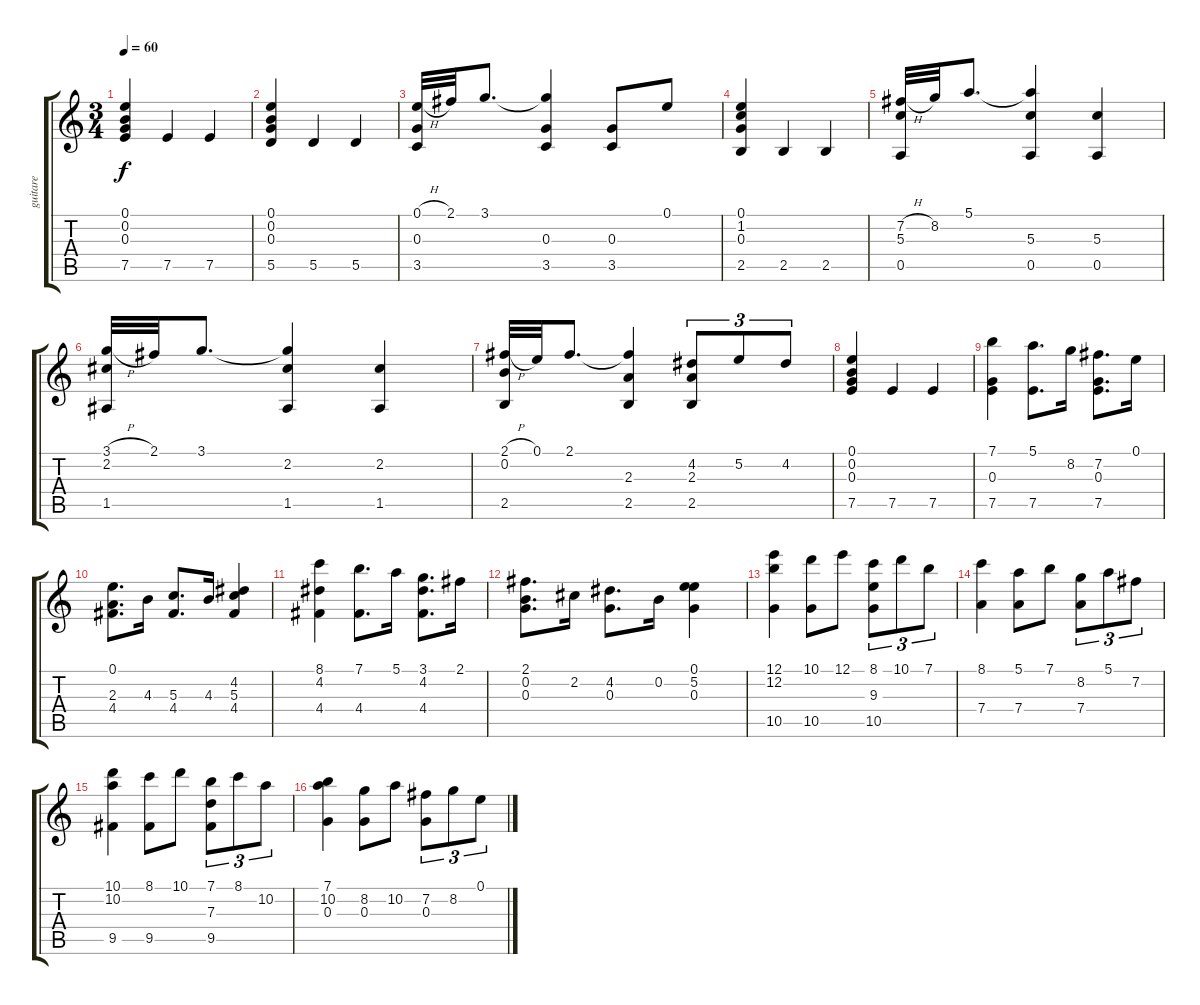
\track ("guitare" "guitare") {instrument acousticguitarnylon}
\staff {score tabs}
\tuning (E4 B3 G3 D3 A2 E2) {hide}
\ts (3 4)
\tempo 60
\clef g2
\ks c
(0.1 0.2 0.3 7.5).4{dy f instrument acousticguitarnylon} 7.5.4 7.5.4 |
(0.1 0.2 0.3 5.5).4 5.5.4 5.5.4 |
(0.1{h} 0.3 3.5).32 2.1.32 3.1.8{d} (3.1{t} 0.3 3.5).4 (0.3 3.5).8 0.1.8 |
(0.1 1.2 0.3 2.5).4 2.5.4 2.5.4 |
(7.2{h} 5.3 0.5).32 8.2.32 5.1.8{d} (5.1{t} 5.3 0.5).4 (5.3 0.5).4 |
(3.1{h} 2.2 1.5).32 2.1.32 3.1.8{d} (3.1{t} 2.2 1.5).4 (2.2 1.5).4 |
(2.1{h} 0.2 2.5).32 0.1.32 2.1.8{d} (2.1{t} 2.3 2.5).4 (4.2 2.3 2.5).8{tu (3 2)} 5.2.8{tu (3 2)} 4.2.8{tu (3 2)} |
(0.1 0.2 0.3 7.5).4 7.5.4 7.5.4 |
(7.1 0.3 7.5).4 (5.1 7.5).8{d} 8.2.16 (7.2 0.3 7.5).8{d} 0.1.16 |
(0.1 2.3 4.4).8{d} 4.3.16 (5.3 4.4).8{d} 4.3.16 (4.2 5.3 4.4).4 |
(8.1 4.2 4.4).4 (7.1 4.4).8{d} 5.1.16 (3.1 4.2 4.4).8{d} 2.1.16 |
(2.1 0.2 0.3).8{d} 2.2.16 (4.2 0.3).8{d} 0.2.16 (0.1 5.2 0.3).4 |
(12.1 12.2 10.5).4 (10.1 10.5).8 12.1.8 (8.1 9.3 10.5).8{tu (3 2)} 10.1.8{tu (3 2)} 7.1.8{tu (3 2)} |
(8.1 7.4).4 (5.1 7.4).8 7.1.8 (8.2 7.4).8{tu (3 2)} 5.1.8{tu (3 2)} 7.2.8{tu (3 2)} |
(10.1 10.2 9.5).4 (8.1 9.5).8 10.1.8 (7.1 7.3 9.5).8{tu (3 2)} 8.1.8{tu (3 2)} 10.2.8{tu (3 2)} |
(7.1 10.2 0.3).4 (8.2 0.3).8 10.2.8 (7.2 0.3).8{tu (3 2)} 8.2.8{tu (3 2)} 0.1.8{tu (3 2)}
